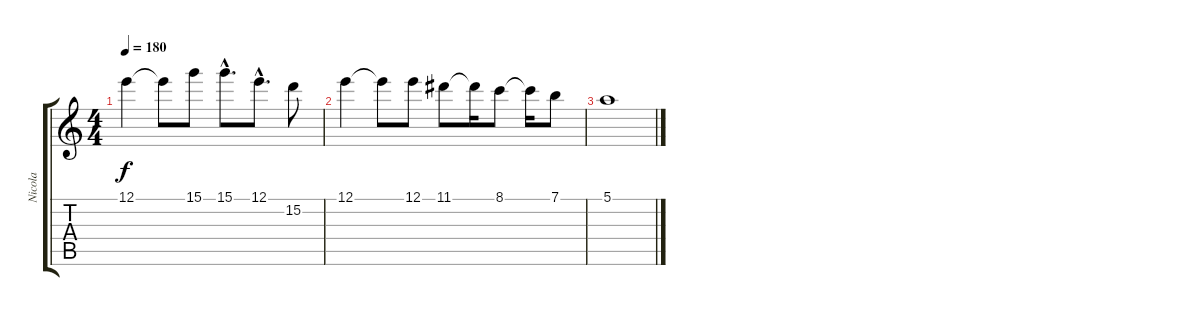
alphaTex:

\track ("Nicola" "Nicola") {instrument electricguitarclean}
\staff {score tabs}
\tuning (E4 B3 G3 D3 A2 E2) {hide}
\ts (4 4)
\tempo 180
\clef g2
\ks c
12.1.4{dy f} 12.1{t}.8 15.1.8 15.1{hac}.8{d} 12.1{hac}.8{d} 15.2.8 |
12.1.4 12.1{t}.8 12.1.8 11.1.8 11.1{t}.16 8.1.8 8.1{t}.16 7.1.8 |
5.1.1
